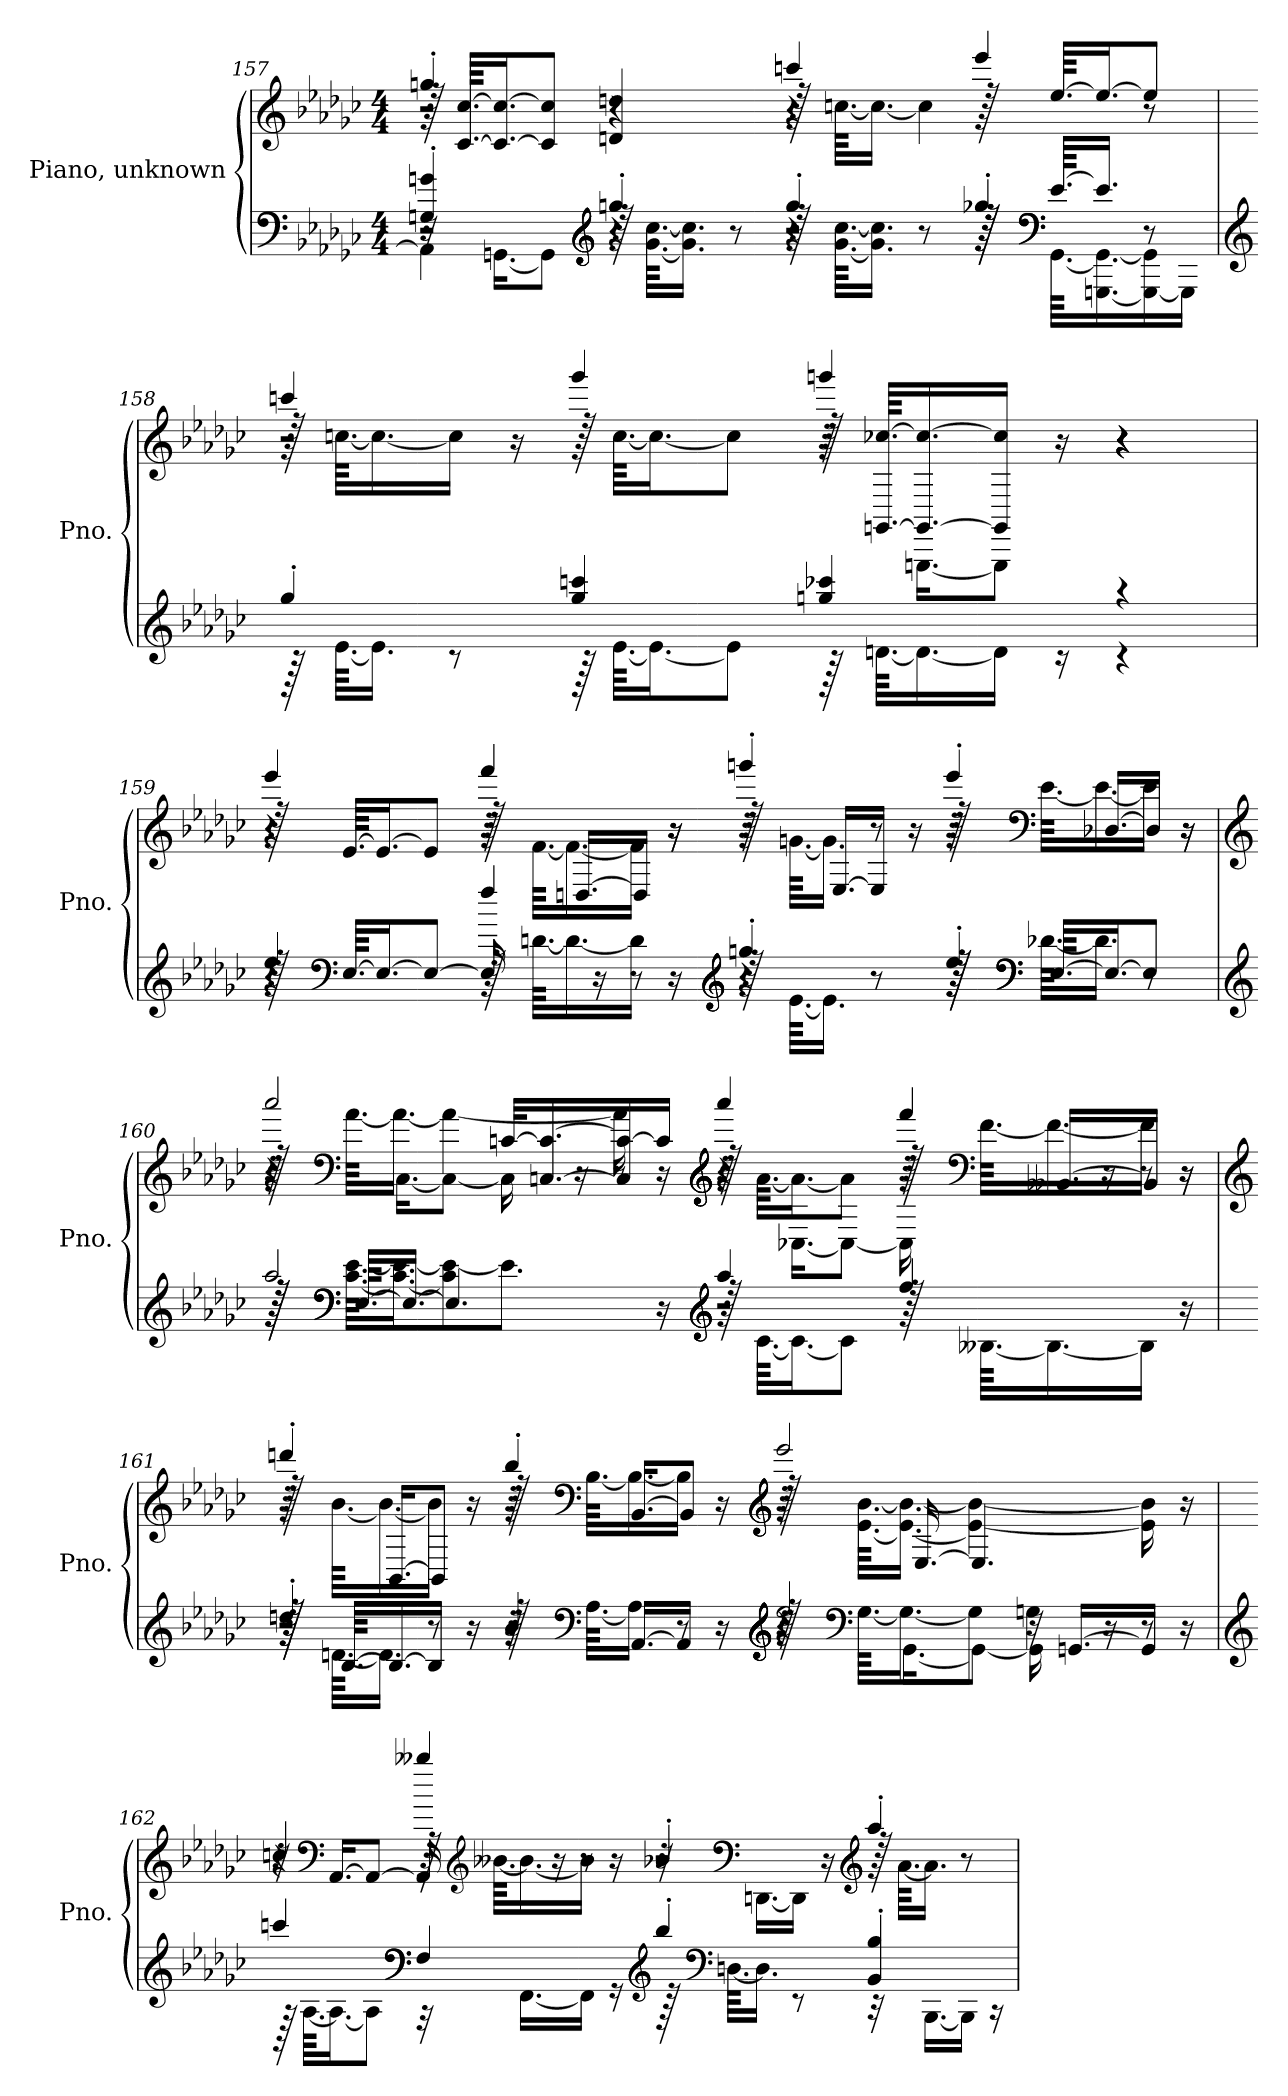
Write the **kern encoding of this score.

**kern	**kern
*part1	*part1
*staff2	*staff1
*I"Piano, unknown	*
*I'Pno.	*
!!LO:LB:g=z
*clefF4	*clefG2
*k[b-e-a-d-g-c-]	*k[b-e-a-d-g-c-]
*M4/4	*M4/4
=157	=157
*^	*^
*	*^	*	*^
*	*	*^	*	*	*
4Gn/' 4gn/'	32r	2r	4AA-\]	4ggn'/	2r	128r
.	.	.	.	.	.	[64.c-/ [64.cc-/KKLL
.	[16.GGn\KL	.	.	.	.	16.c-/_ 16.cc-/_J
.	8GG\J]	.	.	.	.	8c-/] 8cc-/]J
*clefG2	*	*	*	*	*	*
4ggn'/	128r	.	4r	4r	.	4dn/ 4ddn/
.	[64.g\ [64.cc-\KKLL	.	.	.	.	.
.	16.g\] 16.cc-\]JJ	.	.	.	.	.
.	8r	.	.	.	.	.
4gg'/	128r	4r	2r	4cccn/	128r	4r
.	[64.g\ [64.cc-\KKLL	.	.	.	[64.ccn\KKLL	.
.	16.g\] 16.cc-\]JJ	.	.	.	16.cc\JJ_	.
.	8r	.	.	.	4cc\]	.
4gg-X'/	128r	128r	.	4eee-/	.	128r
*clefF4	*	*	*	*	*	*
.	[64.GG\KKLL	[64.e-/KKLL	.	.	.	[64.ee-/KKLL
.	[16.GGGn\ 16.GG\_	16.e-/JJ]	.	.	.	16.ee-/J_
.	16GGG\_ 16GG\]	8r	.	.	8r	8ee-/J]
.	16GGG\JJ]	.	.	.	.	.
*v	*v	*v	*v	*	*	*
!!LO:LB:g=z	!!	!!
=158	=158	=158	=158
*clefG2	*	*	*
*^	*	*	*
4gg-'/	128r	4cccn/	128r	2r
.	[64.e-\KKLL	.	[64.ccn\KKLL	.
.	16.e-\JJ]	.	16.cc\_	.
.	8r	.	16cc\JJ]	.
.	.	.	16r	.
4gg-/ 4cccn/	128r	4ggg-/	128r	.
.	[64.e-\KKLL	.	[64.cc\KKLL	.
.	16.e-\J_	.	16.cc\J_	.
.	8e-\J]	.	8cc\J]	.
4ggn/ 4ccc-X/	128r	4gggn/	32r	128r
.	[64.dn\KKLL	.	.	[64.GGn/ [64.cc-X/KKLL
.	16.d\_	.	[16.GGGn\KL	16.GG/_ 16.cc-/_
.	16d\JJ]	.	8GGG\J]	16GG/] 16cc-/]JJ
.	16r	.	.	16r
4r	4r	4r	4r	4r
!!LO:LB:g=z	!!	!!
=159	=159	=159	=159	=159
*	*^	*	*	*
4ee-/	4r	128r	4eee-/	4r	128r
*clefF4	*	*	*	*	*
.	.	[64.E-/KKLL	.	.	[64.e-/KKLL
.	.	16.E-/J_	.	.	16.e-/J_
.	.	8E-/J_	.	.	8e-/J]
4ff/	128r	16E-/]	4fff/	128r	32r
.	[64.dn\KKLL	.	.	[64.f\KKLL	.
.	16.d\_	.	.	16.f\_	[16.Dn/LL
.	.	16r	.	.	.
.	16d\JJ]	8r	.	16f\JJ]	16D/JJ]
.	16r	.	.	16r	16r
*clefG2	*	*	*	*	*
4ggn'/	128r	4r	4gggn'/	128r	32r
.	[64.e-\KKLL	.	.	[64.gn\KKLL	.
.	16.e-\JJ]	.	.	16.g\JJ]	[16.E-/LL
.	8r	.	.	8r	16E-/JJ]
.	.	.	.	.	16r
4ee-'/	128r	128r	4eee-'/	128r	32r
*clefF4	*	*	*clefF4	*	*
.	[64.d-X\KKLL	[64.E-/KKLL	.	[64.e-\KKLL	.
.	16.d-\JJ]	16.E-/J_	.	16.e-\_	[16.D-X/LL
.	8r	8E-/J]	.	16e-\JJ]	16D-/JJ]
.	.	.	.	16r	16r
*	*	*	*v	*v	*v
!!LO:LB:g=z
=160	=160	=160	=160
*clefG2	*	*	*clefG2
*	*	*	*^
*	*	*	*	*^
*	*	*	*	*	*^
2aa-/	128r	128r	2aaa-/	128r	4r	32r
*clefF4	*	*	*clefF4	*	*	*
.	[64.c-\ [64.e-\KKLL	[64.E-/KKLL	.	[64.a-\KKLL	.	.
.	16.c-\_ 16.e-\_J	16.E-/JJ_	.	16.a-\JJ_	.	[16.C-\KL
.	8c-\] 8e-\_	4.E-/]	.	4a-\_	.	8C-\J_
.	8.e-\J]	.	.	.	[32cn/KLL	16C-\]
.	.	.	.	.	[16.Cn/ 16.c/_	.
.	.	.	.	.	.	16r
.	.	.	.	16a-\]	16C/] 16c/_	8r
.	16r	.	.	16r	16c/JJ]	.
*clefG2	*	*	*clefG2	*	*	*
4aa-/	128r	2r	4aaa-/	128r	4r	32r
.	[64.c-\KKLL	.	.	[64.a-\KKLL	.	.
.	16.c-\J_	.	.	16.a-\J_	.	[16.C-X\KL
.	8c-\J]	.	.	8a-\J]	.	8C-\J_
4ff/	128r	.	4fff/	128r	32r	16C-\]
*	*	*	*clefF4	*	*	*
.	[64.B--X\KKLL	.	.	[64.f\KKLL	.	.
.	16.B--\_	.	.	16.f\_	[16.BB--X/LL	.
.	.	.	.	.	.	16r
.	16B--\JJ]	.	.	16f\JJ]	16BB--/JJ]	8r
.	16r	.	.	16r	16r	.
*v	*v	*v	*	*	*	*
*	*v	*v	*v	*v
!!LO:PB:g=z
=161	=161
*	*clefG2
*^	*^
*	*^	*	*^
*	*	*^	*	*	*
4ddn'/	128r	128r	2r	4dddn'/	128r	32r
.	[64.dn\KKLL	[64.B-/KKLL	.	.	[64.b-\KKLL	.
.	16.d\JJ]	16.B-/_	.	.	16.b-\_	[16.BB-/KL
.	8r	16B-/JJ]	.	.	16b-\JJ]	8BB-/J]
.	.	16r	.	.	16r	.
4b-/	128r	32r	.	4bb-'/	128r	32r
*clefF4	*	*	*	*clefF4	*	*
.	[64.A-\KKLL	.	.	.	[64.B-\KKLL	.
.	16.A-\JJ]	[16.AA-/LL	.	.	16.B-\_	[16.BB-/KL
.	8r	16AA-/JJ]	.	.	16B-\JJ]	8BB-/J]
.	.	16r	.	.	16r	.
*clefG2	*	*	*	*clefG2	*	*
2ee-/	128r	4r	32r	2eee-/	128r	32r
*clefF4	*	*	*	*	*	*
.	[64.G-\KKLL	.	.	.	[64.e-\ [64.b-\KKLL	.
.	16.G-\J_	.	[16.GG-\KL	.	16.e-\_ 16.b-\_JJ	[16.E-/
.	8G-\J]	.	8GG-\J_	.	4e-\_ 4b-\_	4.E-/]
.	4Gn\	32r	16GG-\]	.	.	.
.	.	[16.GGn/LL	.	.	.	.
.	.	.	16r	.	.	.
.	.	16GG/JJ]	8r	.	16e-\] 16b-\]	.
.	.	16r	.	.	16r	.
*v	*v	*v	*v	*	*	*
!!LO:LB:g=z	!!	!!
=162	=162	=162	=162
*clefG2	*	*	*
*^	*	*	*
4cccn/	128r	4ccn/	4r	32r
.	[64.A-\KKLL	.	.	.
*	*	*clefF4	*	*
.	16.A-\J_	.	.	[16.AA-/KL
.	8A-\J]	.	.	8AA-/J_
*clefF4	*	*	*	*
4F/	32r	4bb--X/	128r	16AA-/]
*	*	*clefG2	*	*
.	.	.	[64.b--X\KKLL	.
.	[16.FF\LL	.	16.b--\_	.
.	.	.	.	16r
.	16FF\JJ]	.	16b--\JJ]	8r
.	16r	.	16r	.
*clefG2	*	*	*	*
4bb-'/	128r	4b-X'/	32r	2r
*clefF4	*	*	*	*
.	[64.Dn\KKLL	.	.	.
*	*	*clefF4	*	*
.	16.D\JJ]	.	[16.DDn\LL	.
.	8r	.	16DD\JJ]	.
.	.	.	16r	.
*	*	*clefG2	*	*
4BB-/' 4B-/'	32r	4aa-'/	128r	.
.	.	.	[64.a-\KKLL	.
.	[16.BBB-\LL	.	16.a-\JJ]	.
.	16BBB-\JJ]	.	8r	.
.	16r	.	.	.
*v	*v	*	*	*
*	*v	*v	*v
=	=
*-	*-
